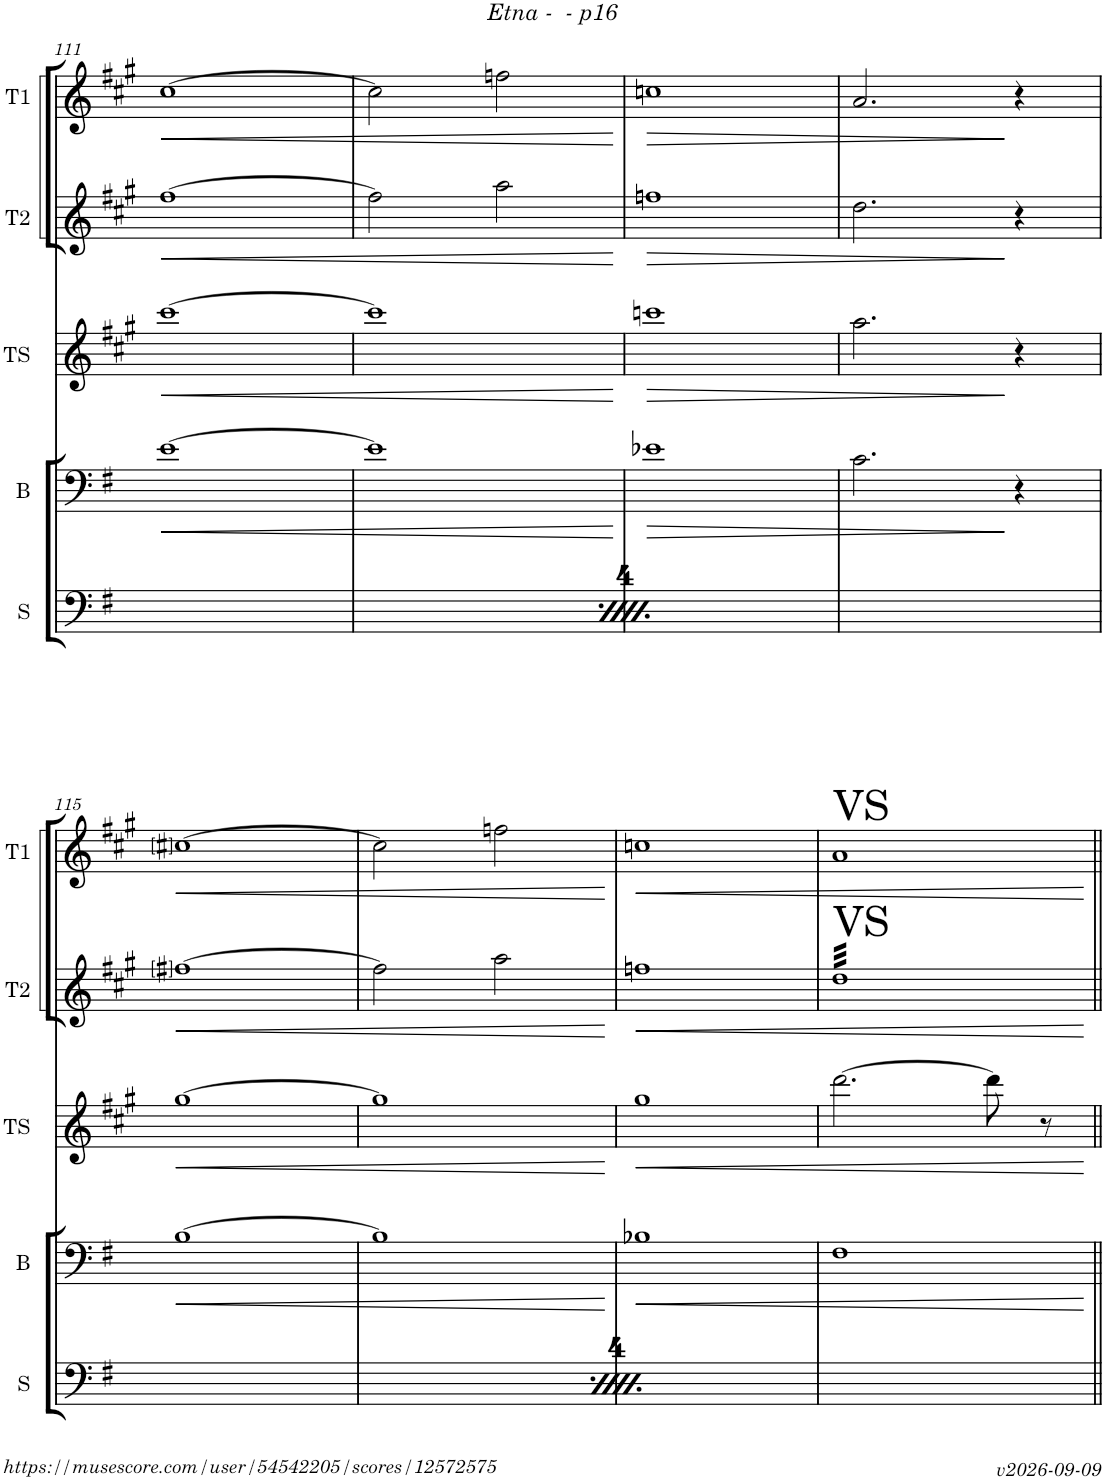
**kern	**kern	**dynam	**kern	**dynam	**kern	**dynam	**kern	**dynam
*part5	*part4	*part4	*part3	*part3	*part2	*part2	*part1	*part1
*staff5	*staff4	*staff4	*staff3	*staff3	*staff2	*staff2	*staff1	*staff1
*I"Sousa	*I"Trombone	*	*I"Tenor Sax	*	*I"Trumpet 2	*	*I"Trumpet 1	*
*I'S	*	*	*I'TS	*	*I'T2	*	*I'T1	*
!!LO:PB:g=z
*clefF4	*clefF4	*	*clefG2	*	*clefG2	*	*clefG2	*
*	*	*	*Trd8c14	*	*Trd1c2	*	*Trd1c2	*
*k[f#]	*k[f#]	*	*k[f#c#g#]	*	*k[f#c#g#]	*	*k[f#c#g#]	*
*M4/4	*M4/4	*	*M4/4	*	*M4/4	*	*M4/4	*
=111	=111	=111	=111	=111	=111	=111	=111	=111
!	!	!LO:HP:b	!	!LO:HP:b	!	!LO:HP:b	!	!LO:HP:b
6EE/	[1e	<	[1ccc#	<	[1ff#	<	[1cc#	<
6EE/	.	.	.	.	.	.	.	.
6EE/	.	.	.	.	.	.	.	.
8EE'/	.	.	.	.	.	.	.	.
8r	.	.	.	.	.	.	.	.
4r	.	.	.	.	.	.	.	.
=112	=112	=112	=112	=112	=112	=112	=112	=112
6EE/	1e]	.	1ccc#]	.	2ff#\]	.	2cc#\]	.
6EE/	.	.	.	.	.	.	.	.
6EE/	.	.	.	.	.	.	.	.
8EE'/	.	.	.	.	2aa\	.	2ffn\	.
8r	.	.	.	.	.	.	.	.
4r	.	.	.	.	.	.	.	.
.	.	[	.	[	.	[	.	[
=113	=113	=113	=113	=113	=113	=113	=113	=113
!	!	!LO:HP:b	!	!LO:HP:b	!	!LO:HP:b	!	!LO:HP:b
6GG/	1e-X	>	1cccn	>	1ffn	>	1ccn	>
6GG/	.	.	.	.	.	.	.	.
6GG/	.	.	.	.	.	.	.	.
8GG'/	.	.	.	.	.	.	.	.
8r	.	.	.	.	.	.	.	.
4r	.	.	.	.	.	.	.	.
=114	=114	=114	=114	=114	=114	=114	=114	=114
6FF#/	2.c\	.	2.aa\	.	2.dd\	.	2.a/	.
6FF#/	.	.	.	.	.	.	.	.
6FF#/	.	.	.	.	.	.	.	.
8FF#'/	.	.	.	.	.	.	.	.
8r	.	.	.	.	.	.	.	.
4DD#X'~/	4r	]	4r	]	4r	]	4r	]
!!LO:LB:g=z
=115	=115	=115	=115	=115	=115	=115	=115	=115
!	!	!LO:HP:b	!	!LO:HP:b	!	!LO:HP:b	!	!LO:HP:b
6EE/	[1B	<	[1gg#	<	[1ff#j	<	[1cc#j	<
6EE/	.	.	.	.	.	.	.	.
6EE/	.	.	.	.	.	.	.	.
8EE'/	.	.	.	.	.	.	.	.
8r	.	.	.	.	.	.	.	.
4r	.	.	.	.	.	.	.	.
=116	=116	=116	=116	=116	=116	=116	=116	=116
6EE/	1B]	.	1gg#]	.	2ff#\]	.	2cc#\]	.
6EE/	.	.	.	.	.	.	.	.
6EE/	.	.	.	.	.	.	.	.
8EE'/	.	.	.	.	2aa\	.	2ffn\	.
8r	.	.	.	.	.	.	.	.
4r	.	.	.	.	.	.	.	.
.	.	[	.	[	.	[	.	[
=117	=117	=117	=117	=117	=117	=117	=117	=117
!	!	!LO:HP:b	!	!LO:HP:b	!	!LO:HP:b	!	!LO:HP:b
6GG/	1B-X	<	1gg#	<	1ffn	<	1ccn	<
6GG/	.	.	.	.	.	.	.	.
6GG/	.	.	.	.	.	.	.	.
8GG'/	.	.	.	.	.	.	.	.
8r	.	.	.	.	.	.	.	.
4r	.	.	.	.	.	.	.	.
=118	=118	=118	=118	=118	=118	=118	=118	=118
!	!	!	!	!	!	!	!LO:TX:a:t=VS	!
!	!	!	!	!	!LO:TX:a:t=VS	!	!	!
*	*	*	*	*	*tremolo	*	*	*
6FF#/	1F#	.	[2.ddd\	.	32ddLLL	.	1a	.
.	.	.	.	.	32dd	.	.	.
.	.	.	.	.	32dd	.	.	.
.	.	.	.	.	32dd	.	.	.
.	.	.	.	.	32dd	.	.	.
.	.	.	.	.	32dd	.	.	.
6FF#/	.	.	.	.	.	.	.	.
.	.	.	.	.	32dd	.	.	.
.	.	.	.	.	32dd	.	.	.
.	.	.	.	.	32dd	.	.	.
.	.	.	.	.	32dd	.	.	.
.	.	.	.	.	32dd	.	.	.
6FF#/	.	.	.	.	.	.	.	.
.	.	.	.	.	32dd	.	.	.
.	.	.	.	.	32dd	.	.	.
.	.	.	.	.	32dd	.	.	.
.	.	.	.	.	32dd	.	.	.
.	.	.	.	.	32dd	.	.	.
8FF#'/	.	.	.	.	32dd	.	.	.
.	.	.	.	.	32dd	.	.	.
.	.	.	.	.	32dd	.	.	.
.	.	.	.	.	32dd	.	.	.
8r	.	.	.	.	32dd	.	.	.
.	.	.	.	.	32dd	.	.	.
.	.	.	.	.	32dd	.	.	.
.	.	.	.	.	32dd	.	.	.
4DD#X'~/	.	.	8ddd\]	.	32dd	.	.	.
.	.	.	.	.	32dd	.	.	.
.	.	.	.	.	32dd	.	.	.
.	.	.	.	.	32dd	.	.	.
.	.	.	8r	.	32dd	.	.	.
.	.	.	.	.	32dd	.	.	.
.	.	.	.	.	32dd	.	.	.
.	.	.	.	.	32ddJJJ	.	.	.
*	*	*	*	*	*Xtremolo	*	*	*
.	.	[	.	[	.	[	.	[
=||	=||	=||	=||	=||	=||	=||	=||	=||
*-	*-	*-	*-	*-	*-	*-	*-	*-
